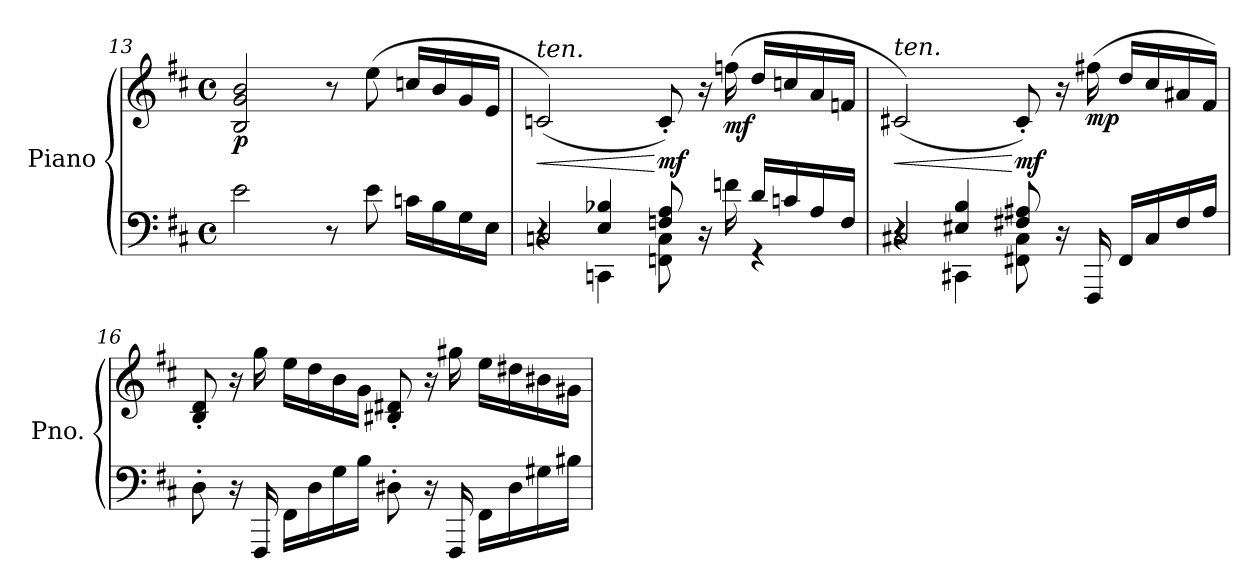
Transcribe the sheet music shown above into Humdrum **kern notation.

**kern	**kern	**dynam
*part1	*part1	*part1
*staff2	*staff1	*staff1/2
*I"Piano	*	*
*I'Pno.	*	*
*clefF4	*clefG2	*
*k[f#c#]	*k[f#c#]	*
*M4/4	*M4/4	*
*met(c)	*met(c)	*
=13	=13	=13
!	!	!LO:DY:b
2e\	2B/ 2g/ 2b/	p
8r	8r	.
*	*MM115	*
8e\	(>8ee\	.
16cn\LL	16ccn/LL	.
16B\	16b/	.
16G\	16g/	.
16E\JJ	16e/JJ	.
!!LO:LB:g=z
=14	=14	=14
*^	*	*
*	*^	*	*
!	!	!	!LO:TX:a:i:t=ten.	!
!	!	!	!	!LO:HP:b
4r	4r	2Cn/	(<2cn/)	<
4E/ 4B-X/	4CCn\	.	.	.
!	!	!	!	!LO:DY:n=1:b
8Fn/ 8A/	8FFn\ 8C\	2ryy	8c'/)	[ mf
16r	8ryy	.	16r	.
!	!	!	!	!LO:DY:n=2:b
16fn\	.	.	(>16ffn\	mf
16d/LL	4r	.	16dd/LL	.
16cn/	.	.	16ccn/	.
16A/	.	.	16a/	.
16F/JJ	.	.	16fn/JJ	.
=15	=15	=15	=15	=15
!	!	!	!LO:TX:a:i:t=ten.	!
!	!	!	!	!LO:HP:b
4r	4r	(>2C#X/	(<2c#X/)	<
4E#X/ 4B/	4CC#X\	.	.	.
!	!	!	!	!LO:DY:n=1:b
8F#X/ 8A#X/	8FF#X\ 8C#\	2ryy	8c#'/)	[ mf
16r	4.ryy	.	16r	.
!	!	!	!	!LO:DY:n=2:b
16FFF#/	.	.	(>16ff#X\	mp
16FF#</LL	.	.	16dd</LL	.
16C#</	.	.	16cc#/	.
16F#/	.	.	16a#X/	.
16A#/JJ	.	.	16f#/JJ)	.
*v	*v	*v	*	*
=16	=16	=16
8D'\	8B/' 8d/'	.
16r	16r	.
16FFF#/	16gg\	.
16FF#\LL	16ee\LL	.
16D\	16dd\	.
16G\	16b\	.
16B\JJ	16g\JJ	.
8D#X'\	8B#X/' 8d#X/')	.
16r	16r	.
16FFF#/	16gg#X\	.
16FF#\LL	16ee\LL	.
16D#\	16dd#X\	.
16G#X\	16b#X\	.
16B#X\JJ	16g#X\JJ	.
=	=	=
*-	*-	*-
